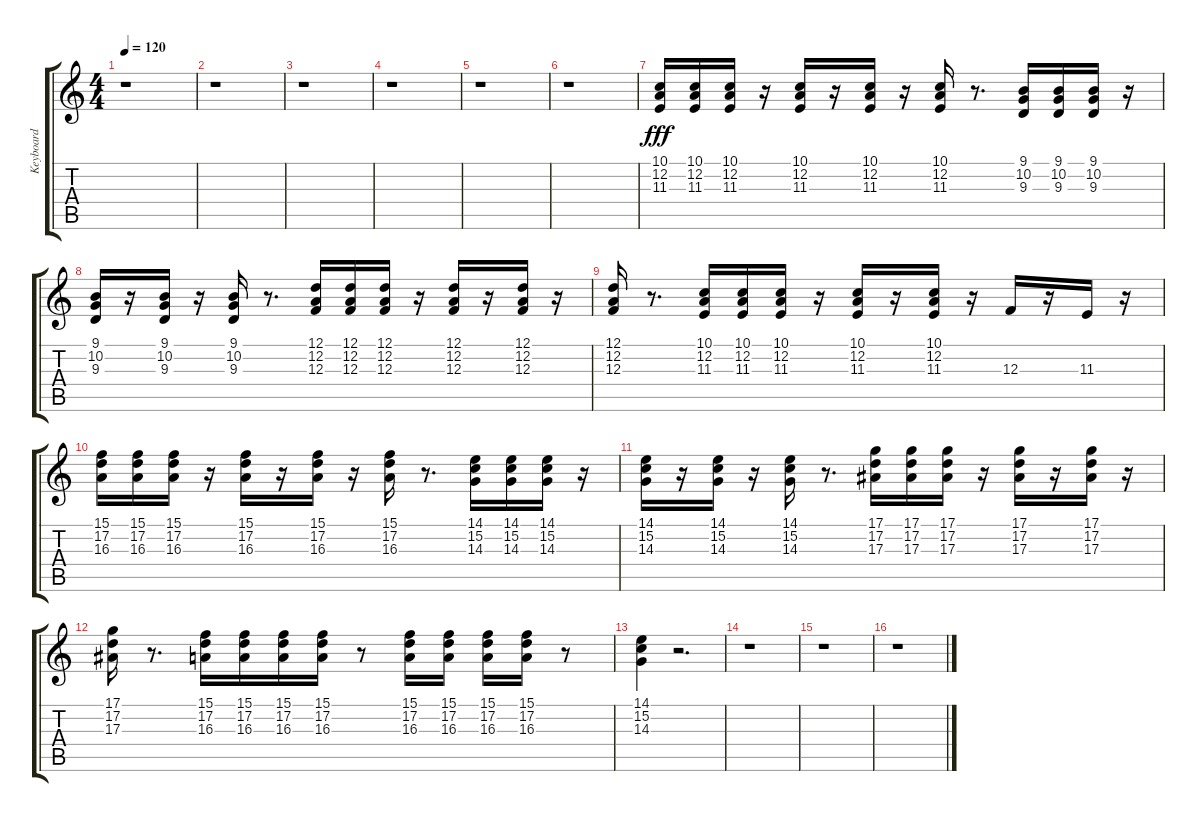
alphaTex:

\track ("Keyboard" "Keyboard") {instrument stringensemble1}
\staff {score tabs}
\tuning (D4 A3 F3 C3 G2 D2) {hide}
\ts (4 4)
\tempo 120
\clef g2
\ks c
r.1{dy fff} |
r.1 |
r.1 |
r.1 |
r.1 |
r.1 |
(10.1 12.2 11.3).16 (10.1 12.2 11.3).16 (10.1 12.2 11.3).16 r.16 (10.1 12.2 11.3).16 r.16 (10.1 12.2 11.3).16 r.16 (10.1 12.2 11.3).16 r.8{d} (9.1 10.2 9.3).16 (9.1 10.2 9.3).16 (9.1 10.2 9.3).16 r.16 |
(9.1 10.2 9.3).16 r.16 (9.1 10.2 9.3).16 r.16 (9.1 10.2 9.3).16 r.8{d} (12.1 12.2 12.3).16 (12.1 12.2 12.3).16 (12.1 12.2 12.3).16 r.16 (12.1 12.2 12.3).16 r.16 (12.1 12.2 12.3).16 r.16 |
(12.1 12.2 12.3).16 r.8{d} (10.1 12.2 11.3).16 (10.1 12.2 11.3).16 (10.1 12.2 11.3).16 r.16 (10.1 12.2 11.3).16 r.16 (10.1 12.2 11.3).16 r.16 12.3.16 r.16 11.3.16 r.16 |
(15.1 17.2 16.3).16 (15.1 17.2 16.3).16 (15.1 17.2 16.3).16 r.16 (15.1 17.2 16.3).16 r.16 (15.1 17.2 16.3).16 r.16 (15.1 17.2 16.3).16 r.8{d} (14.1 15.2 14.3).16 (14.1 15.2 14.3).16 (14.1 15.2 14.3).16 r.16 |
(14.1 15.2 14.3).16 r.16 (14.1 15.2 14.3).16 r.16 (14.1 15.2 14.3).16 r.8{d} (17.1 17.2 17.3).16 (17.1 17.2 17.3).16 (17.1 17.2 17.3).16 r.16 (17.1 17.2 17.3).16 r.16 (17.1 17.2 17.3).16 r.16 |
(17.1 17.2 17.3).16 r.8{d} (15.1 17.2 16.3).16 (15.1 17.2 16.3).16 (15.1 17.2 16.3).16 (15.1 17.2 16.3).16 r.8 (15.1 17.2 16.3).16 (15.1 17.2 16.3).16 (15.1 17.2 16.3).16 (15.1 17.2 16.3).16 r.8 |
(14.1 15.2 14.3).4 r.2{d} |
r.1 |
r.1 |
r.1
